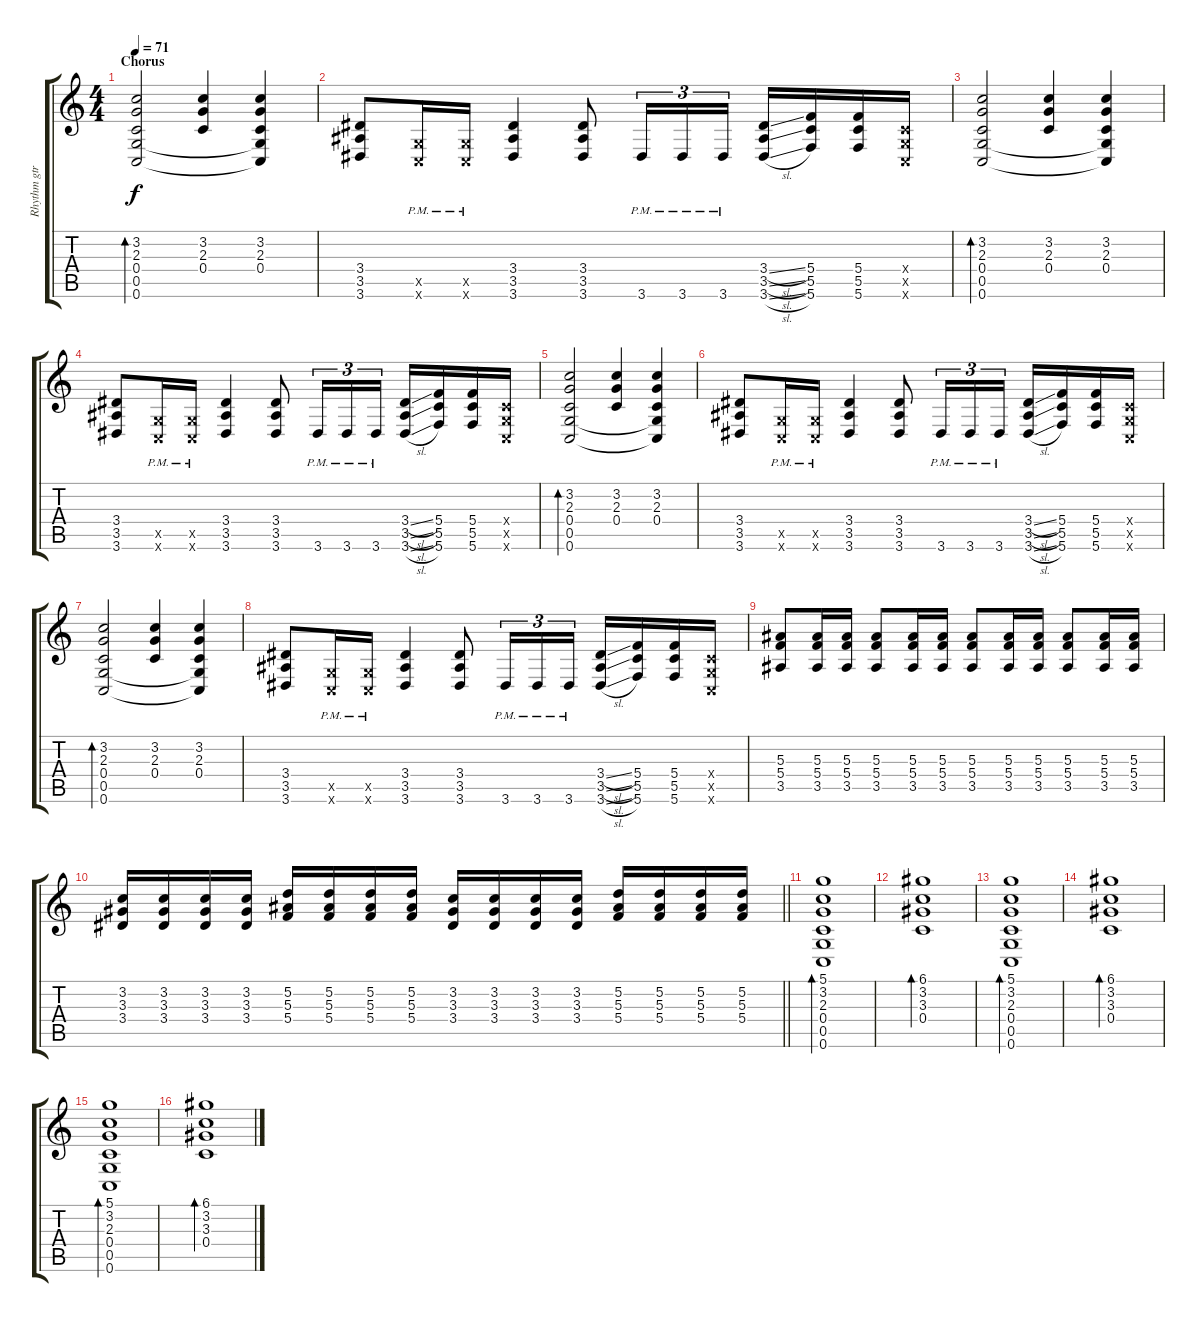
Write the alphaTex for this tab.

\track ("Rhythm gtr." "Rhythm gtr") {instrument overdrivenguitar}
\staff {score tabs}
\tuning (D4 A3 F3 C3 G2 C2) {hide}
\ts (4 4)
\section ("" "Chorus")
\tempo 71
\clef g2
\ks c
(3.2 2.3 0.4 0.5 0.6).2{bd 30 dy f} (3.2 2.3 0.4).4 (3.2 2.3 0.4 0.5{t} 0.6{t}).4 |
(3.4 3.5 3.6).8 (0.5{x} 0.6{pm x}).16 (0.5{x} 0.6{pm x}).16 (3.4 3.5 3.6).4 (3.4 3.5 3.6).8 3.6{pm}.16{tu (3 2)} 3.6{pm}.16{tu (3 2)} 3.6{pm}.16{tu (3 2)} (3.4{sl} 3.5{sl} 3.6{sl}).16 (5.4 5.5 5.6).16 (5.4 5.5 5.6).16 (0.4{x} 0.5{x} 0.6{x}).16 |
(3.2 2.3 0.4 0.5 0.6).2{bd 30} (3.2 2.3 0.4).4 (3.2 2.3 0.4 0.5{t} 0.6{t}).4 |
(3.4 3.5 3.6).8 (0.5{x} 0.6{pm x}).16 (0.5{x} 0.6{pm x}).16 (3.4 3.5 3.6).4 (3.4 3.5 3.6).8 3.6{pm}.16{tu (3 2)} 3.6{pm}.16{tu (3 2)} 3.6{pm}.16{tu (3 2)} (3.4{sl} 3.5{sl} 3.6{sl}).16 (5.4 5.5 5.6).16 (5.4 5.5 5.6).16 (0.4{x} 0.5{x} 0.6{x}).16 |
(3.2 2.3 0.4 0.5 0.6).2{bd 30} (3.2 2.3 0.4).4 (3.2 2.3 0.4 0.5{t} 0.6{t}).4 |
(3.4 3.5 3.6).8 (0.5{x} 0.6{pm x}).16 (0.5{x} 0.6{pm x}).16 (3.4 3.5 3.6).4 (3.4 3.5 3.6).8 3.6{pm}.16{tu (3 2)} 3.6{pm}.16{tu (3 2)} 3.6{pm}.16{tu (3 2)} (3.4{sl} 3.5{sl} 3.6{sl}).16 (5.4 5.5 5.6).16 (5.4 5.5 5.6).16 (0.4{x} 0.5{x} 0.6{x}).16 |
(3.2 2.3 0.4 0.5 0.6).2{bd 30} (3.2 2.3 0.4).4 (3.2 2.3 0.4 0.5{t} 0.6{t}).4 |
(3.4 3.5 3.6).8 (0.5{x} 0.6{pm x}).16 (0.5{x} 0.6{pm x}).16 (3.4 3.5 3.6).4 (3.4 3.5 3.6).8 3.6{pm}.16{tu (3 2)} 3.6{pm}.16{tu (3 2)} 3.6{pm}.16{tu (3 2)} (3.4{sl} 3.5{sl} 3.6{sl}).16 (5.4 5.5 5.6).16 (5.4 5.5 5.6).16 (0.4{x} 0.5{x} 0.6{x}).16 |
(5.3 5.4 3.5).8 (5.3 5.4 3.5).16 (5.3 5.4 3.5).16 (5.3 5.4 3.5).8 (5.3 5.4 3.5).16 (5.3 5.4 3.5).16 (5.3 5.4 3.5).8 (5.3 5.4 3.5).16 (5.3 5.4 3.5).16 (5.3 5.4 3.5).8 (5.3 5.4 3.5).16 (5.3 5.4 3.5).16 |
\barLineRight lightlight
(3.2 3.3 3.4).16 (3.2 3.3 3.4).16 (3.2 3.3 3.4).16 (3.2 3.3 3.4).16 (5.2 5.3 5.4).16 (5.2 5.3 5.4).16 (5.2 5.3 5.4).16 (5.2 5.3 5.4).16 (3.2 3.3 3.4).16 (3.2 3.3 3.4).16 (3.2 3.3 3.4).16 (3.2 3.3 3.4).16 (5.2 5.3 5.4).16 (5.2 5.3 5.4).16 (5.2 5.3 5.4).16 (5.2 5.3 5.4).16 |
\section ("" "")
(5.1 3.2 2.3 0.4 0.5 0.6).1{bd 30} |
(6.1 3.2 3.3 0.4).1{bd 30} |
(5.1 3.2 2.3 0.4 0.5 0.6).1{bd 30} |
(6.1 3.2 3.3 0.4).1{bd 30} |
(5.1 3.2 2.3 0.4 0.5 0.6).1{bd 30} |
(6.1 3.2 3.3 0.4).1{bd 30}
